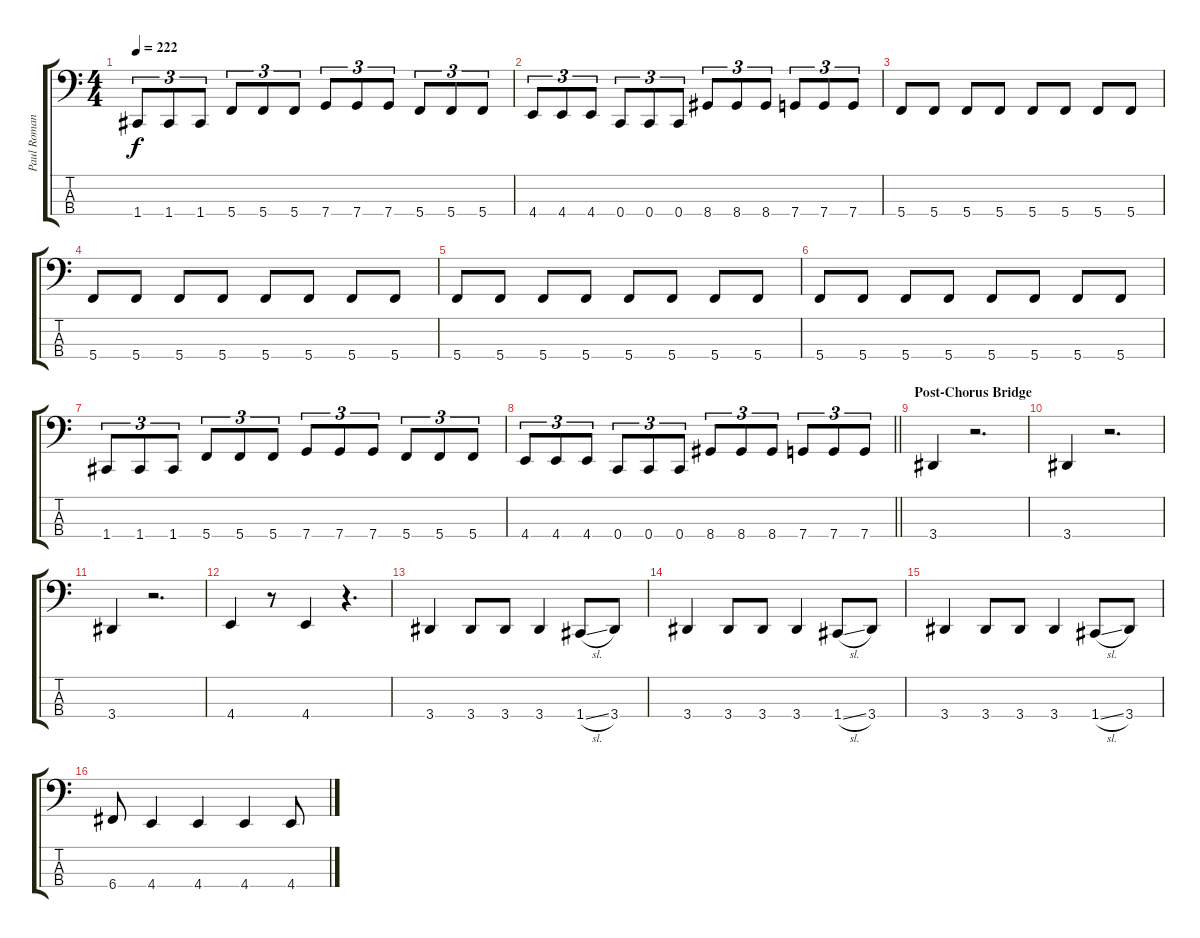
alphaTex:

\track ("Paul Romanko" "Paul Roman") {instrument electricbasspick}
\staff {score tabs}
\tuning (F2 C2 G1 C1) {hide}
\ts (4 4)
\tempo 222
\clef f4
\ks c
1.4.8{tu (3 2) dy f} 1.4.8{tu (3 2)} 1.4.8{tu (3 2)} 5.4.8{tu (3 2)} 5.4.8{tu (3 2)} 5.4.8{tu (3 2)} 7.4.8{tu (3 2)} 7.4.8{tu (3 2)} 7.4.8{tu (3 2)} 5.4.8{tu (3 2)} 5.4.8{tu (3 2)} 5.4.8{tu (3 2)} |
4.4.8{tu (3 2)} 4.4.8{tu (3 2)} 4.4.8{tu (3 2)} 0.4.8{tu (3 2)} 0.4.8{tu (3 2)} 0.4.8{tu (3 2)} 8.4.8{tu (3 2)} 8.4.8{tu (3 2)} 8.4.8{tu (3 2)} 7.4.8{tu (3 2)} 7.4.8{tu (3 2)} 7.4.8{tu (3 2)} |
5.4.8 5.4.8 5.4.8 5.4.8 5.4.8 5.4.8 5.4.8 5.4.8 |
5.4.8 5.4.8 5.4.8 5.4.8 5.4.8 5.4.8 5.4.8 5.4.8 |
5.4.8 5.4.8 5.4.8 5.4.8 5.4.8 5.4.8 5.4.8 5.4.8 |
5.4.8 5.4.8 5.4.8 5.4.8 5.4.8 5.4.8 5.4.8 5.4.8 |
1.4.8{tu (3 2)} 1.4.8{tu (3 2)} 1.4.8{tu (3 2)} 5.4.8{tu (3 2)} 5.4.8{tu (3 2)} 5.4.8{tu (3 2)} 7.4.8{tu (3 2)} 7.4.8{tu (3 2)} 7.4.8{tu (3 2)} 5.4.8{tu (3 2)} 5.4.8{tu (3 2)} 5.4.8{tu (3 2)} |
\barLineRight lightlight
4.4.8{tu (3 2)} 4.4.8{tu (3 2)} 4.4.8{tu (3 2)} 0.4.8{tu (3 2)} 0.4.8{tu (3 2)} 0.4.8{tu (3 2)} 8.4.8{tu (3 2)} 8.4.8{tu (3 2)} 8.4.8{tu (3 2)} 7.4.8{tu (3 2)} 7.4.8{tu (3 2)} 7.4.8{tu (3 2)} |
\section ("" "Post-Chorus Bridge")
3.4.4 r.2{d} |
3.4.4 r.2{d} |
3.4.4 r.2{d} |
4.4.4 r.8 4.4.4 r.4{d} |
3.4.4 3.4.8 3.4.8 3.4.4 1.4{sl}.8 3.4.8 |
3.4.4 3.4.8 3.4.8 3.4.4 1.4{sl}.8 3.4.8 |
3.4.4 3.4.8 3.4.8 3.4.4 1.4{sl}.8 3.4.8 |
6.4.8 4.4.4 4.4.4 4.4.4 4.4.8
